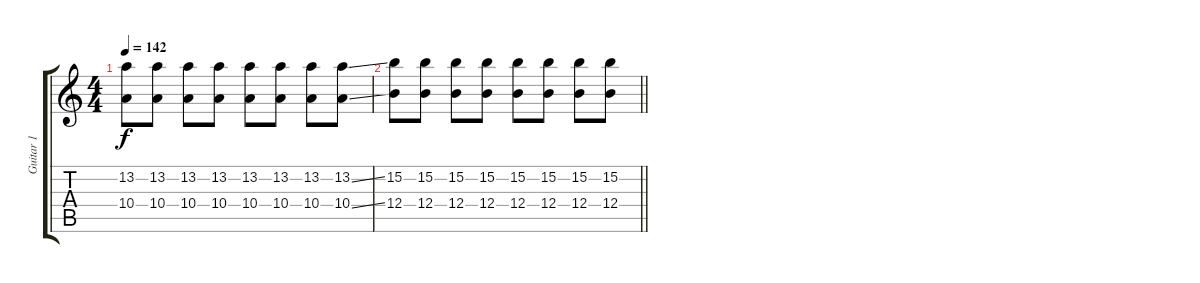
\track ("Guitar 1" "Guitar 1") {instrument distortionguitar}
\staff {score tabs}
\tuning (Db4 Ab3 E3 B2 Gb2 B1) {hide}
\ts (4 4)
\tempo 142
\clef g2
\ks c
(13.2 10.4).8{dy f} (13.2 10.4).8 (13.2 10.4).8 (13.2 10.4).8 (13.2 10.4).8 (13.2 10.4).8 (13.2 10.4).8 (13.2{ss} 10.4{ss}).8 |
\barLineRight lightlight
(15.2 12.4).8 (15.2 12.4).8 (15.2 12.4).8 (15.2 12.4).8 (15.2 12.4).8 (15.2 12.4).8 (15.2 12.4).8 (15.2 12.4).8
